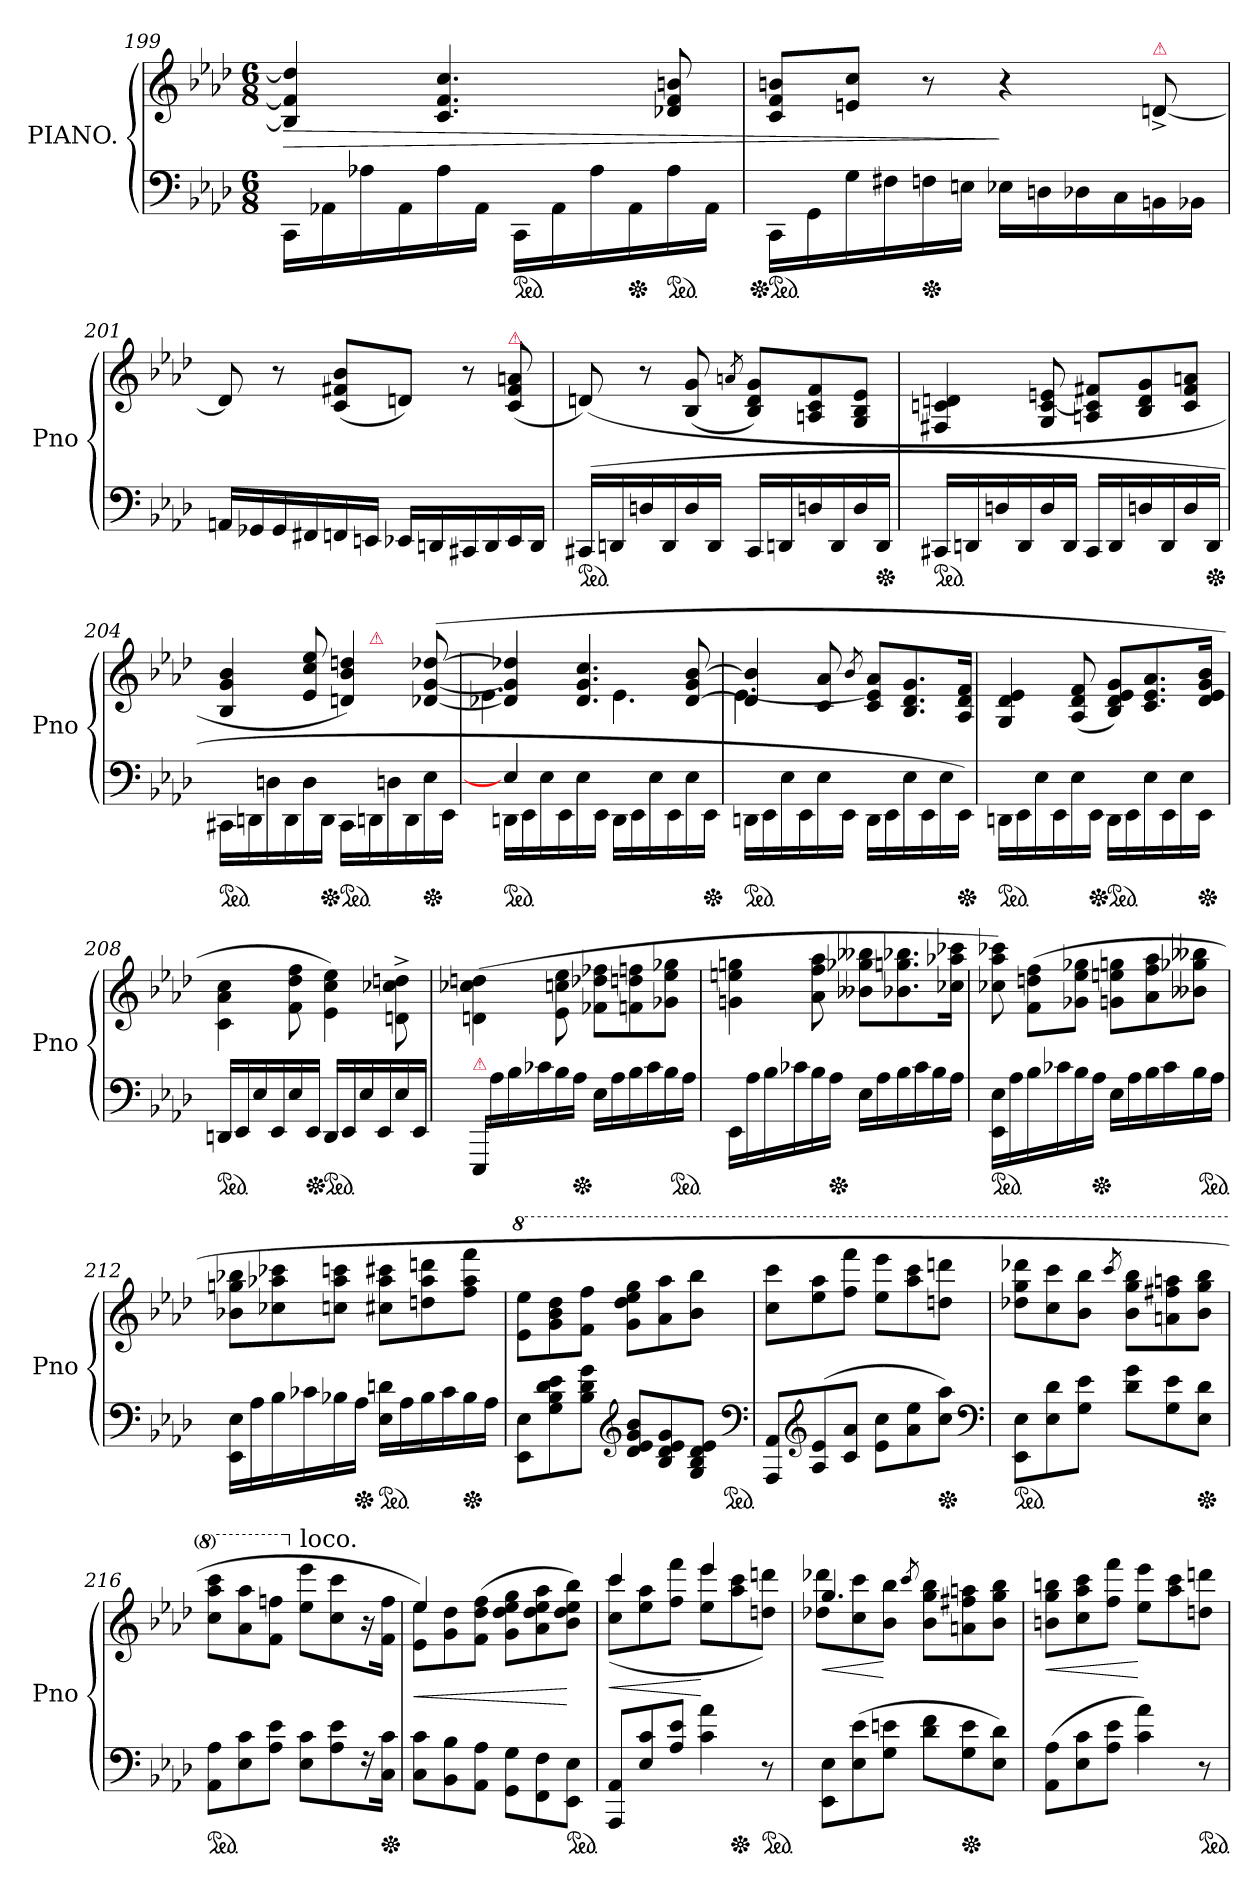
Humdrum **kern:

**kern	**kern	**dynam
*part1	*part1	*part1
*staff2	*staff1	*staff1/2
*I"PIANO.	*	*
*I'Pno	*	*
*clefF4	*clefG2	*
*k[b-e-a-d-]	*k[b-e-a-d-]	*
*M6/8	*M6/8	*
=199	=199	=199
16CC\LL	4Bn] 4f] 4ddn]	>
16AA-X	.	.
16A-X	.	.
16AA-	.	.
16A-	4.c 4.f 4.cc	.
16AA-JJ	.	.
*ped	*	*
16CC\LL	.	.
16AA-	.	.
16A-	.	.
*Xped	*	*
16AA-	.	.
*ped	*	*
16A-	8d-X 8f 8bn	.
16AA-JJ	.	.
=200	=200	=200
*Xped	*	*
*ped	*	*
16CC\LL	8c 8f 8bnL	.
16GG	.	.
16G	8en 8ccJ	.
16F#X	.	.
*Xped	*	*
16Fn	8r	.
16EnJJ	.	.
16E-X\LL	4r	]
16Dn	.	.
16D-X	.	.
16C	.	.
!	!LO:TX:a:color=crimson:t=⚠	!
16BBn	[8dn^>	.
16BB-XJJ	.	.
=201	=201	=201
16AAnLL	8dn]	.
16GG-X	.	.
16GG-	8r	.
16FF#X	.	.
16FFn	(<8c 8f#X 8b-L	.
16EEnJJ	.	.
16EE-XLL	8dJ)	.
16DDn	.	.
16CC#X	8r	.
16DD	.	.
!	!LO:TX:a:color=crimson:t=⚠	!
16EE-	(<8c 8f# 8an	.
16DDJJ	.	.
=202	=202	=202
*ped	*	*
(>16CC#XLL	(<8dn)	.
16DDn	.	.
16Dn	8r	.
16DD	.	.
16D	(>8B- 8g	.
16DDJJ	.	.
.	8qan/	.
16CC#LL	8B- 8d] 8gL)	.
16DDn	.	.
16Dn	8An 8c 8f	.
16DD	.	.
16D	8G 8B- 8e-J	.
*Xped	*	*
16DDJJ	.	.
=203	=203	=203
*ped	*	*
16CC#XLL	4F#X 4cn 4dn	.
16DDn	.	.
16Dn	.	.
16DD	.	.
16D	8G [8c 8en	.
16DDJJ	.	.
16CC#LL	8An 8c] 8f#XL	.
16DD	.	.
16Dn	8B- 8d 8g	.
16DD	.	.
16D	8c 8f# 8anJ	.
*Xped	*	*
16DDJJ	.	.
=204	=204	=204
*	*^	*
*ped	*	*	*
16CC#X\LL	4B- 4g 4b-	4..ryy	.
16DDn	.	.	.
16Dn	.	.	.
16DD	.	.	.
16D	8e- 8cc 8ee-	.	.
*Xped	*	*	*
16DDJJ	.	.	.
*ped	*	*	*
16CC#\LL	4dn 4b- 4ddn)	.	.
!	!	!LO:TX:a:color=crimson:t=⚠	!
16DDn	.	4ryy	.
16Dn	.	.	.
16DD	.	.	.
*Xped	*	*	*
16E-	(>[8d-X [8g [8dd-X	.	.
16EE-JJ	.	16ryy	.
=205	=205	=205	=205
*^	*	*	*
!LO:TX:a:color=crimson:t=⚠	!	!	!	!
*ped	*	*	*	*
4E-]	16DDnLL	4d-X] 4g] 4dd-X]	4.e-	.
.	16EE-	.	.	.
.	16E-	.	.	.
.	16EE-	.	.	.
8ryy	16E-	4.d- 4.g 4.cc	.	.
.	16EE-JJ	.	.	.
4.ryy	16DD\LL	.	4.e-	.
.	16EE-	.	.	.
.	16E-	.	.	.
.	16EE-	.	.	.
.	16E-	[8d- 8g [8b-	.	.
*Xped	*	*	*	*
.	16EE-JJ	.	.	.
*v	*v	*	*	*
=206	=206	=206	=206
*ped	*	*	*
16DDn\LL	4d-] 4b-]	[<4.e-	.
16EE-	.	.	.
16E-	.	.	.
16EE-	.	.	.
16E-	8c 8a-	.	.
16EE-JJ	.	.	.
.	8qb-/	.	.
16DD\LL	8c 8e-] 8a-L	4.ryy	.
16EE-	.	.	.
16E-	8.B- 8.d- 8.g	.	.
16EE-	.	.	.
16E-	.	.	.
*Xped	*	*	*
16EE-JJ)	16A- 16d- 16fJk	.	.
*	*v	*v	*
=207	=207	=207
*ped	*	*
16DDn\LL	4G 4d- 4e-	.
16EE-	.	.
16E-	.	.
16EE-	.	.
16E-	(<8A- 8d- 8f	.
*Xped	*	*
16EE-JJ	.	.
*ped	*	*
16DD\LL	8B- 8d- 8e- 8gL)	.
16EE-	.	.
16E-	8.c 8.e- 8.a-	.
16EE-	.	.
16E-	.	.
*Xped	*	*
16EE-JJ	16d- 16e- 16g 16b-Jk	.
=208	=208	=208
*ped	*	*
16DDnLL	4c\ 4a-\ 4cc\	.
16EE-	.	.
16E-	.	.
16EE-	.	.
16E-	8f 8dd- 8ff	.
*Xped	*	*
16EE-JJ	.	.
*ped	*	*
16DDLL	4e-\ 4cc\ 4ee-\)	.
16EE-	.	.
16E-	.	.
16EE-	.	.
16E-	8dn^>\ 8cc-X^>\ 8ddn^>\	.
16EE-JJ	.	.
=209	=209	=209
!LO:TX:a:color=crimson:t=⚠	!	!
16EEE-/LL	(>4dn\ 4cc-X\ 4ddn\	.
16A-\	.	.
16B-\	.	.
16c-X\	.	.
16B-\	8e-\ 8ccn\ 8ee-\	.
*Xped	*	*
16A-\JJ	.	.
16E-LL	8f-X 8dd-X 8ff-XL	.
16A-	.	.
16B-	8fn 8ddn 8ffn	.
16c-	.	.
16B-	8g-X 8ee- 8gg-XJ	.
16A-JJ	.	.
*ped	*	*
=210	=210	=210
16EE-LL	4gn 4een 4ggn	.
16A-	.	.
16B-	.	.
16c-X	.	.
16B-	8a- 8ff 8aa-	.
*Xped	*	*
16A-JJ	.	.
16E-LL	8b--X 8gg-X 8bb--XL	.
16A-	.	.
16B-	8.b-X 8.ggn 8.bb-X	.
16c-	.	.
16B-	.	.
16A-JJ	16cc-X 16aa-X 16ccc-XJk	.
=211	=211	=211
*ped	*	*
16EE- 16E-LL	8cc-X 8aa- 8ccc-X)	.
16A-	.	.
16B-	(>8f 8ddn 8ffL	.
16c-X	.	.
16B-	8g-X 8ee- 8gg-XJ	.
*Xped	*	*
16A-JJ	.	.
16E-LL	8gn 8een 8ggnL	.
16A-	.	.
16B-	8a- 8ff 8aa-	.
16c-	.	.
16B-	8b--X 8gg-X 8bb--XJ	.
16A-JJ	.	.
*ped	*	*
=212	=212	=212
16EE- 16E-LL	8b-X 8ggn 8bb-XL	.
16A-	.	.
16B-	8cc-X 8aa-X 8ccc-X	.
16c-X	.	.
16B-X	8ccn 8aa- 8cccnJ	.
*Xped	*	*
16A-JJ	.	.
*ped	*	*
16E- 16dnLL	8cc#X 8aa- 8ccc#XL	.
16A-	.	.
16B-	8ddn 8aa- 8dddn	.
16c-	.	.
*Xped	*	*
16B-	8ff 8aa- 8fffJ	.
16A-JJ	.	.
=213	=213	=213
*	*8va	*
8EE- 8E-L	8ee- 8eee-L	.
8G 8B- 8d- 8e-	8gg 8bb- 8ddd-	.
8B- 8d- 8gJ	8ff 8fffJ	.
*clefG2	*	*
8d- 8e- 8g 8b-L	8gg 8ddd- 8eee- 8gggL	.
8B- 8d- 8e- 8g	8aa- 8aaa-	.
8G 8B- 8d- 8e-J	8bb- 8bbb-J	.
*clefF4	*	*
*ped	*	*
=214	=214	=214
8AAA- 8AA-L	8ccc 8ccccL	.
*clefG2	*	*
(>8A- 8e-	8eee- 8aaa-	.
8c 8a-J	8fff 8ffffJ	.
8e- 8ccL	8eee- 8eeee-L	.
8a- 8ee-	8aaa- 8cccc	.
*Xped	*	*
8cc 8aa-J)	8dddn 8ddddnJ	.
*clefF4	*	*
=215	=215	=215
*ped	*	*
8EE- 8E-L	8ddd-X 8ggg 8dddd-XL	.
8E- 8d-	8ccc 8cccc	.
8G 8e-J	8bb- 8bbb-J	.
.	8qcccc/	.
8d- 8gL	8bb- 8ggg] 8bbb-L	.
8G 8e-	8aan 8fff#X 8aaan	.
*Xped	*	*
8E- 8d-J	8bb- 8ggg 8bbb-J	.
=216	=216	=216
*ped	*	*
8AA- 8A-L	8ccc 8aaa- 8ccccL	.
8E- 8c	8aa- 8aaa-	.
8A- 8e-J	8ff 8fffnJ	.
*	*X8va	*
!	!LO:TX:a:t=loco.	!
8E- 8cL	8ee- 8eee-L	.
8A- 8e-	8cc 8ccc	.
16rF	16r	.
*Xped	*	*
16C 16cJk	16f 16ffJk	.
=217	=217	=217
*	*^	*
8C 8cL	4ee-)	8e- 8ee-L	<
8BB- 8B-	.	8g 8dd-	.
8AA- 8A-J	8ryy	(>8f 8dd- 8ffJ	.
8GG\ 8G\L	4.ryy	8g 8dd- 8ee- 8ggL	.
8FF 8F	.	8a- 8dd- 8ee- 8aa-	.
8EE- 8E-J	.	8b- 8dd- 8ee- 8bb-J)	[
*ped	*	*	*
=218	=218	=218	=218
!	!	!	!LO:HP:b
8AAA- 8AA-L	4ccc	(>8cc 8cccL	<
8E- 8c	.	8ee- 8aa-	.
8A- 8e-J	8ryy	8ff 8fffJ	.
4c 4a-	4eee-	8ee- 8eee-L	[
*Xped	*	*	*
.	.	8aa- 8ccc	.
8r	8ryy	8ddn 8dddnJ)	.
*ped	*	*	*
=219	=219	=219	=219
!	!	!	!LO:HP:b
8EE- 8E-L	4.gg	8dd-X 8ddd-XL	<
(>8E- 8e-	.	8cc 8ccc	.
8G 8enJ	.	8b- 8bb-J	[
.	.	8qccc/	.
8d- 8fL	4.ryy	8b- 8gg 8bb-L	.
*Xped	*	*	*
8G 8e	.	8an 8ff#X 8aan	.
8E- 8d-J)	.	8b- 8gg 8bb-J	.
=220	=220	=220	=220
!	!	!	!LO:HP:b
*	*v	*v	*
(>8AA- 8A-L	8bn 8gg 8bbnL	<
8E- 8c	8cc 8aa- 8ccc	.
8A- 8e-J	8ff 8fffJ	.
4c 4a-)	8ee- 8eee-L	[
.	8aa- 8ccc	.
8r	8ddn 8dddnJ	.
*ped	*	*
=	=	=
*-	*-	*-
